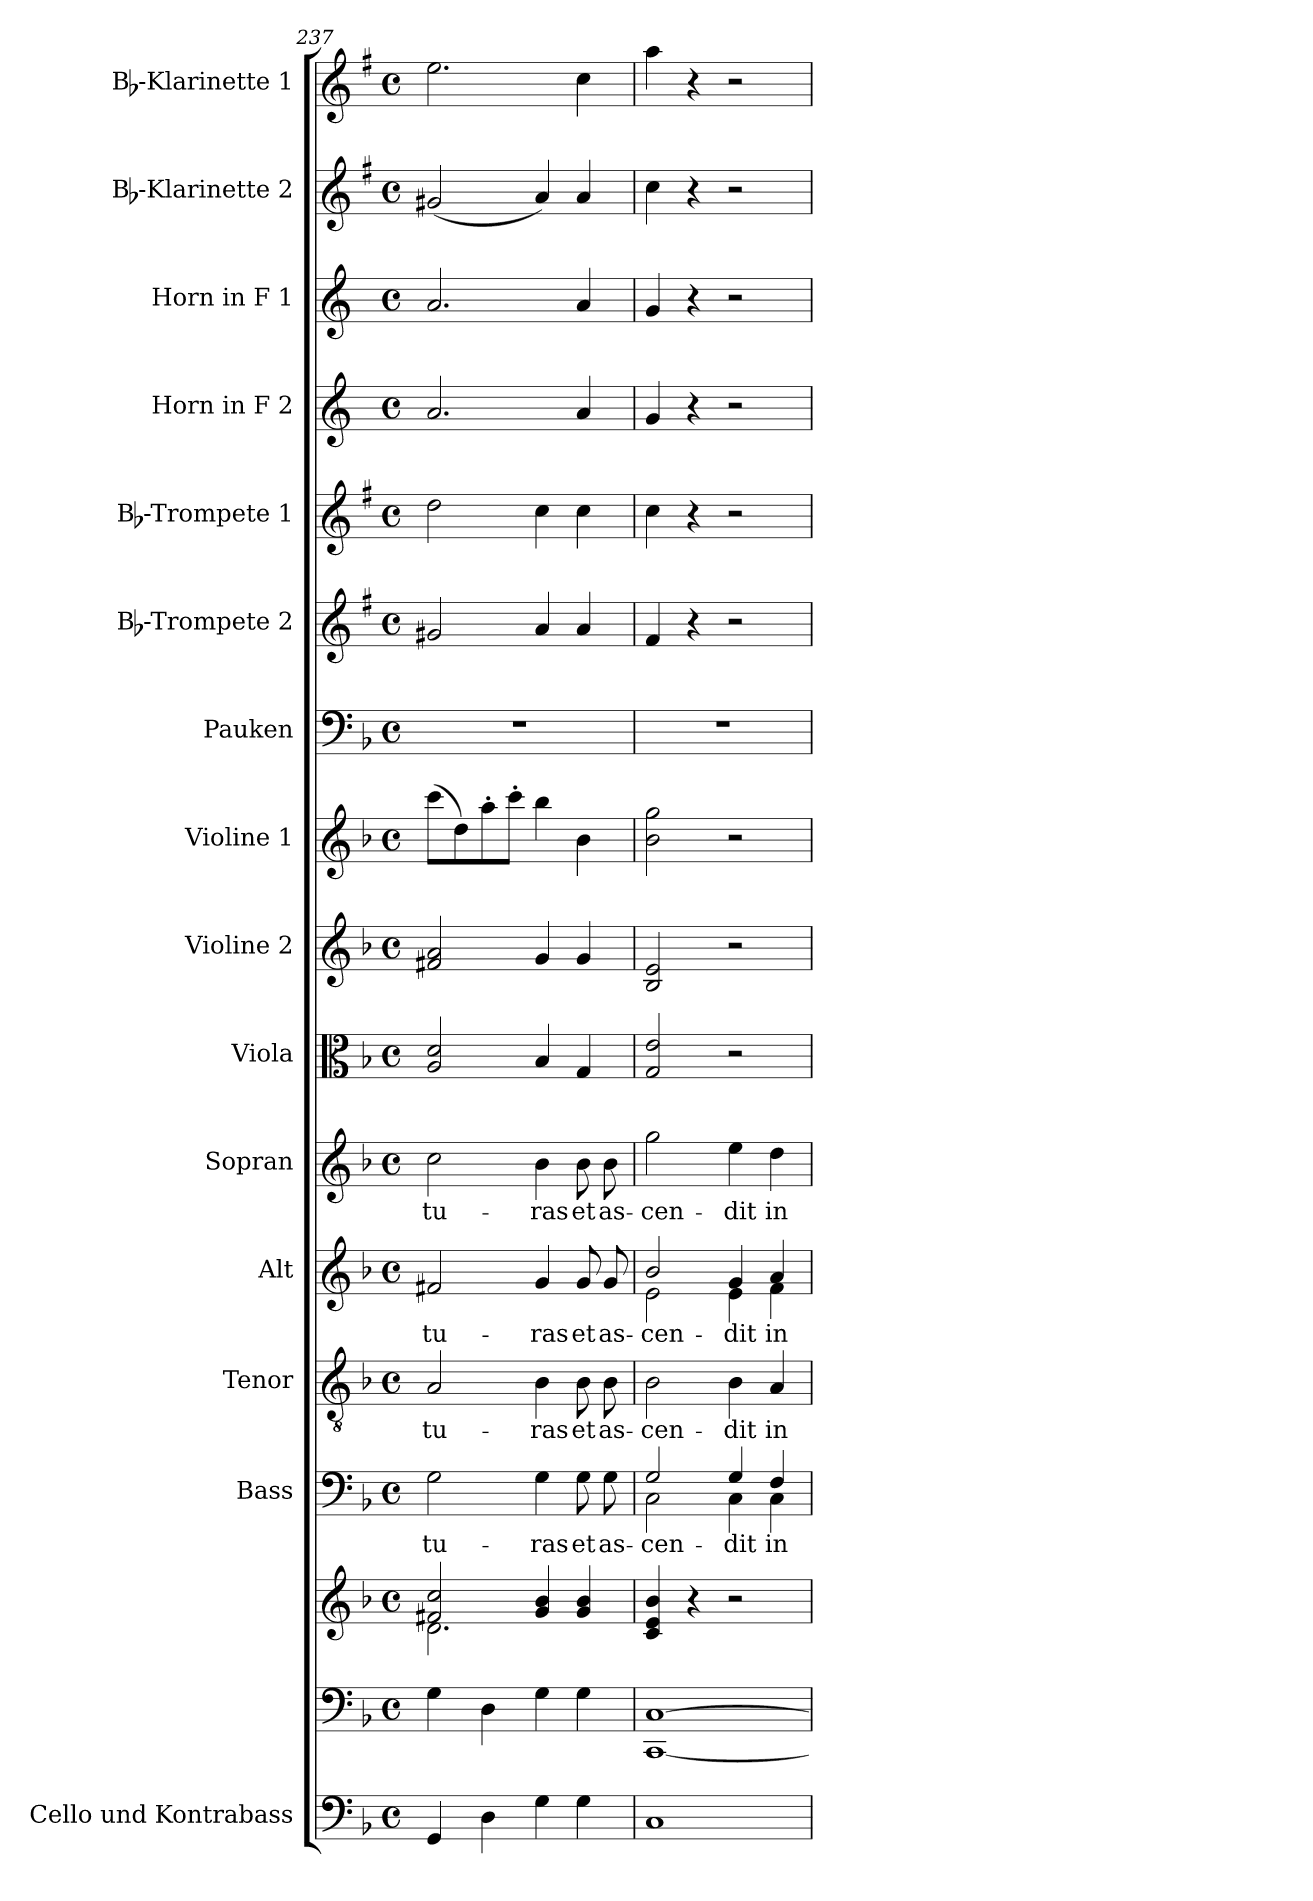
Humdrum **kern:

**kern	**kern	**kern	**kern	**text	**kern	**text	**kern	**text	**kern	**text	**kern	**kern	**kern	**kern	**kern	**kern	**kern	**kern	**kern	**kern
*part16	*part15	*part15	*part14	*part14	*part13	*part13	*part12	*part12	*part11	*part11	*part10	*part9	*part8	*part7	*part6	*part5	*part4	*part3	*part2	*part1
*staff17	*staff16	*staff15	*staff14	*staff14	*staff13	*staff13	*staff12	*staff12	*staff11	*staff11	*staff10	*staff9	*staff8	*staff7	*staff6	*staff5	*staff4	*staff3	*staff2	*staff1
*I"Cello und Kontrabass	*	*	*I"Bass	*	*I"Tenor	*	*I"Alt	*	*I"Sopran	*	*I"Viola	*I"Violine 2	*I"Violine 1	*I"Pauken	*I"Bb-Trompete 2	*I"Bb-Trompete 1	*I"Horn in F 2	*I"Horn in F 1	*I"Bb-Klarinette 2	*I"Bb-Klarinette 1
*I'Kb.	*	*	*I'B.	*	*I'T.	*	*I'A.	*	*I'S.	*	*I'Vla.	*I'Vl. 2	*I'Vl. 1	*I'Pk.	*I'Bb Trp. 2	*I'Bb Trp. 1	*	*	*I'Bb Kl. 2	*I'Bb Kl. 1
*clefF4	*clefF4	*clefG2	*clefF4	*	*clefGv2	*	*clefG2	*	*clefG2	*	*clefC3	*clefG2	*clefG2	*clefF4	*clefG2	*clefG2	*clefG2	*clefG2	*clefG2	*clefG2
*ITrd7c12	*	*	*	*	*	*	*	*	*	*	*	*	*	*	*ITrd1c2	*ITrd1c2	*ITrd4c7	*ITrd4c7	*ITrd1c2	*ITrd1c2
*k[b-]	*k[b-]	*k[b-]	*k[b-]	*	*k[b-]	*	*k[b-]	*	*k[b-]	*	*k[b-]	*k[b-]	*k[b-]	*k[b-]	*k[b-]	*k[b-]	*k[b-]	*k[b-]	*k[b-]	*k[b-]
*F:	*F:	*F:	*F:	*	*F:	*	*F:	*	*F:	*	*F:	*F:	*F:	*F:	*F:	*F:	*F:	*F:	*F:	*F:
*M4/4	*M4/4	*M4/4	*M4/4	*	*M4/4	*	*M4/4	*	*M4/4	*	*M4/4	*M4/4	*M4/4	*M4/4	*M4/4	*M4/4	*M4/4	*M4/4	*M4/4	*M4/4
*met(c)	*met(c)	*met(c)	*met(c)	*	*met(c)	*	*met(c)	*	*met(c)	*	*met(c)	*met(c)	*met(c)	*met(c)	*met(c)	*met(c)	*met(c)	*met(c)	*met(c)	*met(c)
=237	=237	=237	=237	=237	=237	=237	=237	=237	=237	=237	=237	=237	=237	=237	=237	=237	=237	=237	=237	=237
*	*	*^	*	*	*	*	*	*	*	*	*	*	*	*	*	*	*	*	*	*
!	!	!	!	!	!LO:LY:b	!	!LO:LY:b	!	!LO:LY:b	!	!LO:LY:b	!	!	!	!	!	!	!	!	!	!
4GGG/	4G\	2f#X/ 2cc/	2.d\	2G\	-tu-	2A/	-tu-	2f#X/	-tu-	2cc\	-tu-	2A/ 2d/	2f#X/ 2a/	(>8ccc\L	1r	2f#X/	2cc\	2.d/	2.d/	(<2f#X/	2.dd\
.	.	.	.	.	.	.	.	.	.	.	.	.	.	8dd\)	.	.	.	.	.	.	.
4DD\	4D\	.	.	.	.	.	.	.	.	.	.	.	.	8aa'>\	.	.	.	.	.	.	.
.	.	.	.	.	.	.	.	.	.	.	.	.	.	8ccc'>\J	.	.	.	.	.	.	.
!	!	!	!	!	!LO:LY:b	!	!LO:LY:b	!	!LO:LY:b	!	!LO:LY:b	!	!	!	!	!	!	!	!	!	!
4GG\	4G\	4g/ 4b-/	.	4G\	-ras	4B-\	-ras	4g/	-ras	4b-\	-ras	4B-/	4g/	4bb-\	.	4g/	4b-\	.	.	4g/)	.
!	!	!	!	!	!LO:LY:b	!	!LO:LY:b	!	!LO:LY:b	!	!LO:LY:b	!	!	!	!	!	!	!	!	!	!
4GG\	4G\	4g/ 4b-/	4ryy	8G\	et	8B-\	et	8g/	et	8b-\	et	4G/	4g/	4b-\	.	4g/	4b-\	4d/	4d/	4g/	4b-\
!	!	!	!	!	!LO:LY:b	!	!LO:LY:b	!	!LO:LY:b	!	!LO:LY:b	!	!	!	!	!	!	!	!	!	!
.	.	.	.	8G\	as-	8B-\	as-	8g/	as-	8b-\	as-	.	.	.	.	.	.	.	.	.	.
*	*	*v	*v	*	*	*	*	*	*	*	*	*	*	*	*	*	*	*	*	*	*
=238	=238	=238	=238	=238	=238	=238	=238	=238	=238	=238	=238	=238	=238	=238	=238	=238	=238	=238	=238	=238
!	!	!	!	!LO:LY:b	!	!LO:LY:b	!	!LO:LY:b	!	!LO:LY:b	!	!	!	!	!	!	!	!	!	!
*	*	*	*^	*	*	*	*^	*	*	*	*	*	*	*	*	*	*	*	*	*
1CC	[1CC [1C	4c/ 4e/ 4b-/	2G/	2C\	-cen-	2B-\	-cen-	2b-/	2e\	-cen-	2gg\	-cen-	2G/ 2e/	2B-/ 2e/	2b-\ 2gg\	1r	4e/	4b-\	4c/	4c/	4b-\	4gg\
.	.	4r	.	.	.	.	.	.	.	.	.	.	.	.	.	.	4r	4r	4r	4r	4r	4r
!	!	!	!	!	!LO:LY:b	!	!LO:LY:b	!	!	!LO:LY:b	!	!LO:LY:b	!	!	!	!	!	!	!	!	!	!
.	.	2r	4G/	4C\	-dit	4B-\	-dit	4g/	4e\	-dit	4ee\	-dit	2r	2r	2r	.	2r	2r	2r	2r	2r	2r
!	!	!	!	!	!LO:LY:b	!	!LO:LY:b	!	!	!LO:LY:b	!	!LO:LY:b	!	!	!	!	!	!	!	!	!	!
.	.	.	4F/	4C\	in	4A/	in	4a/	4f\	in	4dd\	in	.	.	.	.	.	.	.	.	.	.
*	*	*	*v	*v	*	*	*	*v	*v	*	*	*	*	*	*	*	*	*	*	*	*	*
=	=	=	=	=	=	=	=	=	=	=	=	=	=	=	=	=	=	=	=	=
*-	*-	*-	*-	*-	*-	*-	*-	*-	*-	*-	*-	*-	*-	*-	*-	*-	*-	*-	*-	*-
